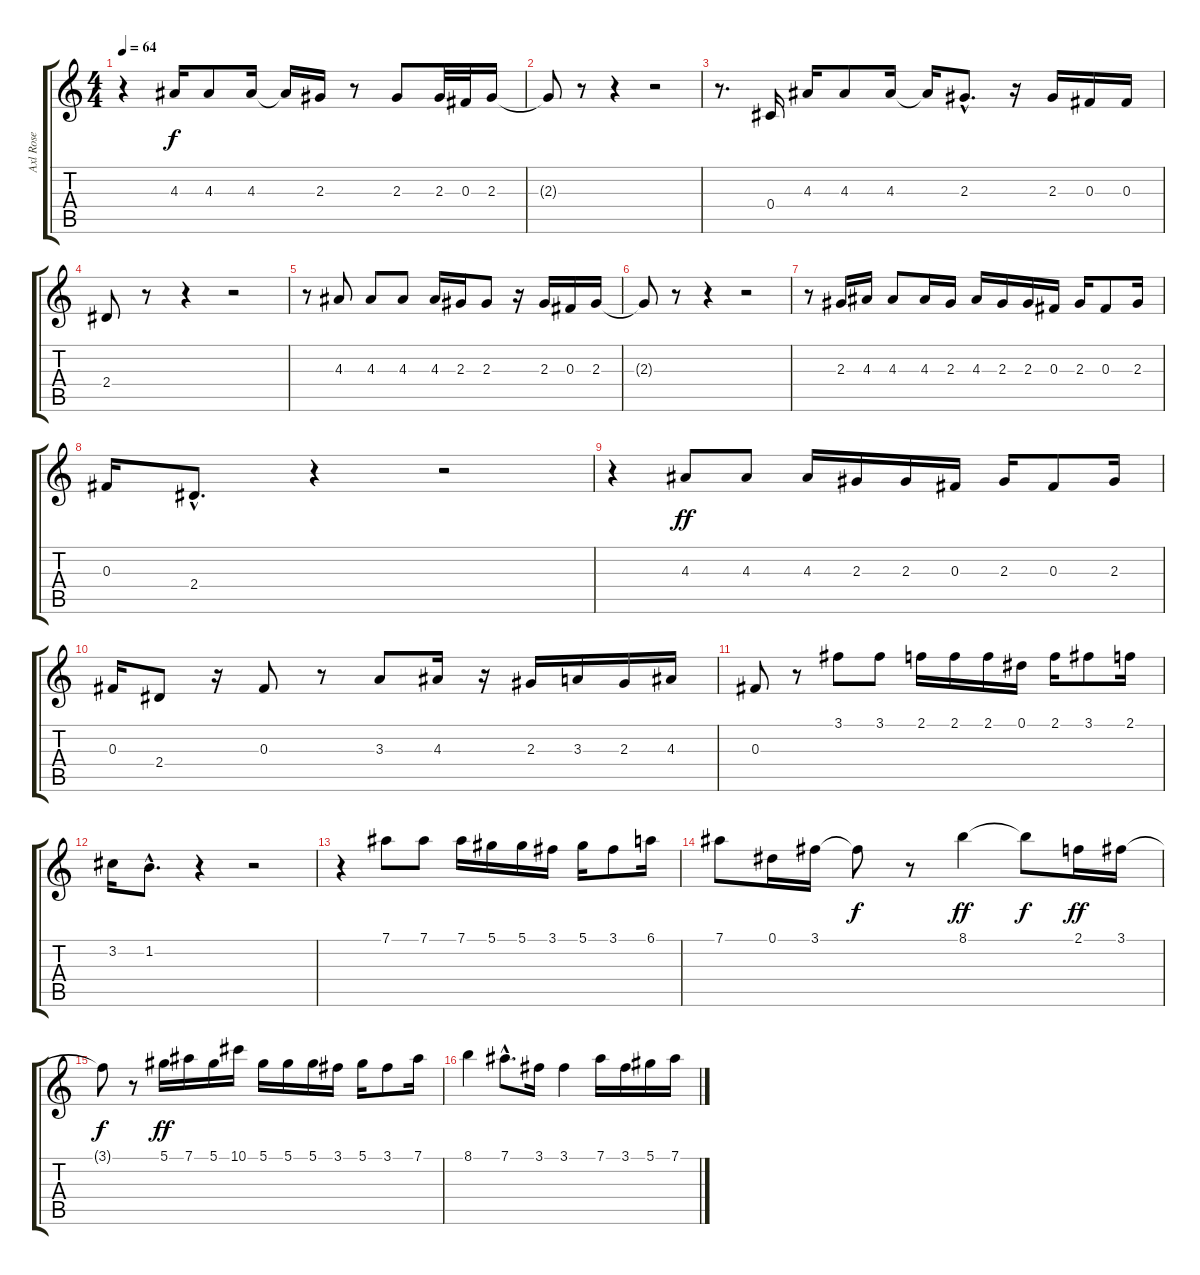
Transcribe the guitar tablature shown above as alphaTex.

\track ("Axl Rose" "Axl Rose") {instrument distortionguitar}
\staff {score tabs}
\tuning (Eb4 Bb3 Gb3 Db3 Ab2 Eb2) {hide}
\ts (4 4)
\tempo 64
\clef g2
\ks c
r.4{dy f} 4.3.16 4.3.8 4.3.16 4.3{t}.16 2.3.16 r.8 2.3.8 2.3.32 0.3.32 2.3.16 |
2.3{t}.8 r.8 r.4 r.2 |
r.8{d} 0.4.16 4.3.16 4.3.8 4.3.16 4.3{t}.16 2.3{hac}.8{d} r.16 2.3.16 0.3.16 0.3.16 |
2.4.8 r.8 r.4 r.2 |
r.8 4.3.8 4.3.8 4.3.8 4.3.16 2.3.16 2.3.8 r.16 2.3.16 0.3.16 2.3.16 |
2.3{t}.8 r.8 r.4 r.2 |
r.8 2.3.16 4.3.16 4.3.8 4.3.16 2.3.16 4.3.16 2.3.16 2.3.16 0.3.16 2.3.16 0.3.8 2.3.16 |
0.3.16 2.4{hac}.8{d} r.4 r.2 |
r.4 4.3.8{dy ff} 4.3.8 4.3.16 2.3.16 2.3.16 0.3.16 2.3.16 0.3.8 2.3.16 |
0.3.16 2.4.8 r.16 0.3.8 r.8 3.3.8 4.3.16 r.16 2.3.16 3.3.16 2.3.16 4.3.16 |
0.3.8 r.8 3.1.8 3.1.8 2.1.16 2.1.16 2.1.16 0.1.16 2.1.16 3.1.8 2.1.16 |
3.2.16 1.2{hac}.8{d} r.4 r.2 |
r.4 7.1.8 7.1.8 7.1.16 5.1.16 5.1.16 3.1.16 5.1.16 3.1.8 6.1.16 |
7.1.8 0.1.16 3.1.16 3.1{t}.8{dy f} r.8 8.1.4{dy ff} 8.1{t}.8{dy f} 2.1.16{dy ff} 3.1.16 |
3.1{t}.8{dy f} r.8 5.1.16{dy ff} 7.1.16 5.1.16 10.1.16 5.1.16 5.1.16 5.1.16 3.1.16 5.1.16 3.1.8 7.1.16 |
8.1.4 7.1{hac}.8{d} 3.1.16 3.1.4 7.1.16 3.1.16 5.1.16 7.1.16
